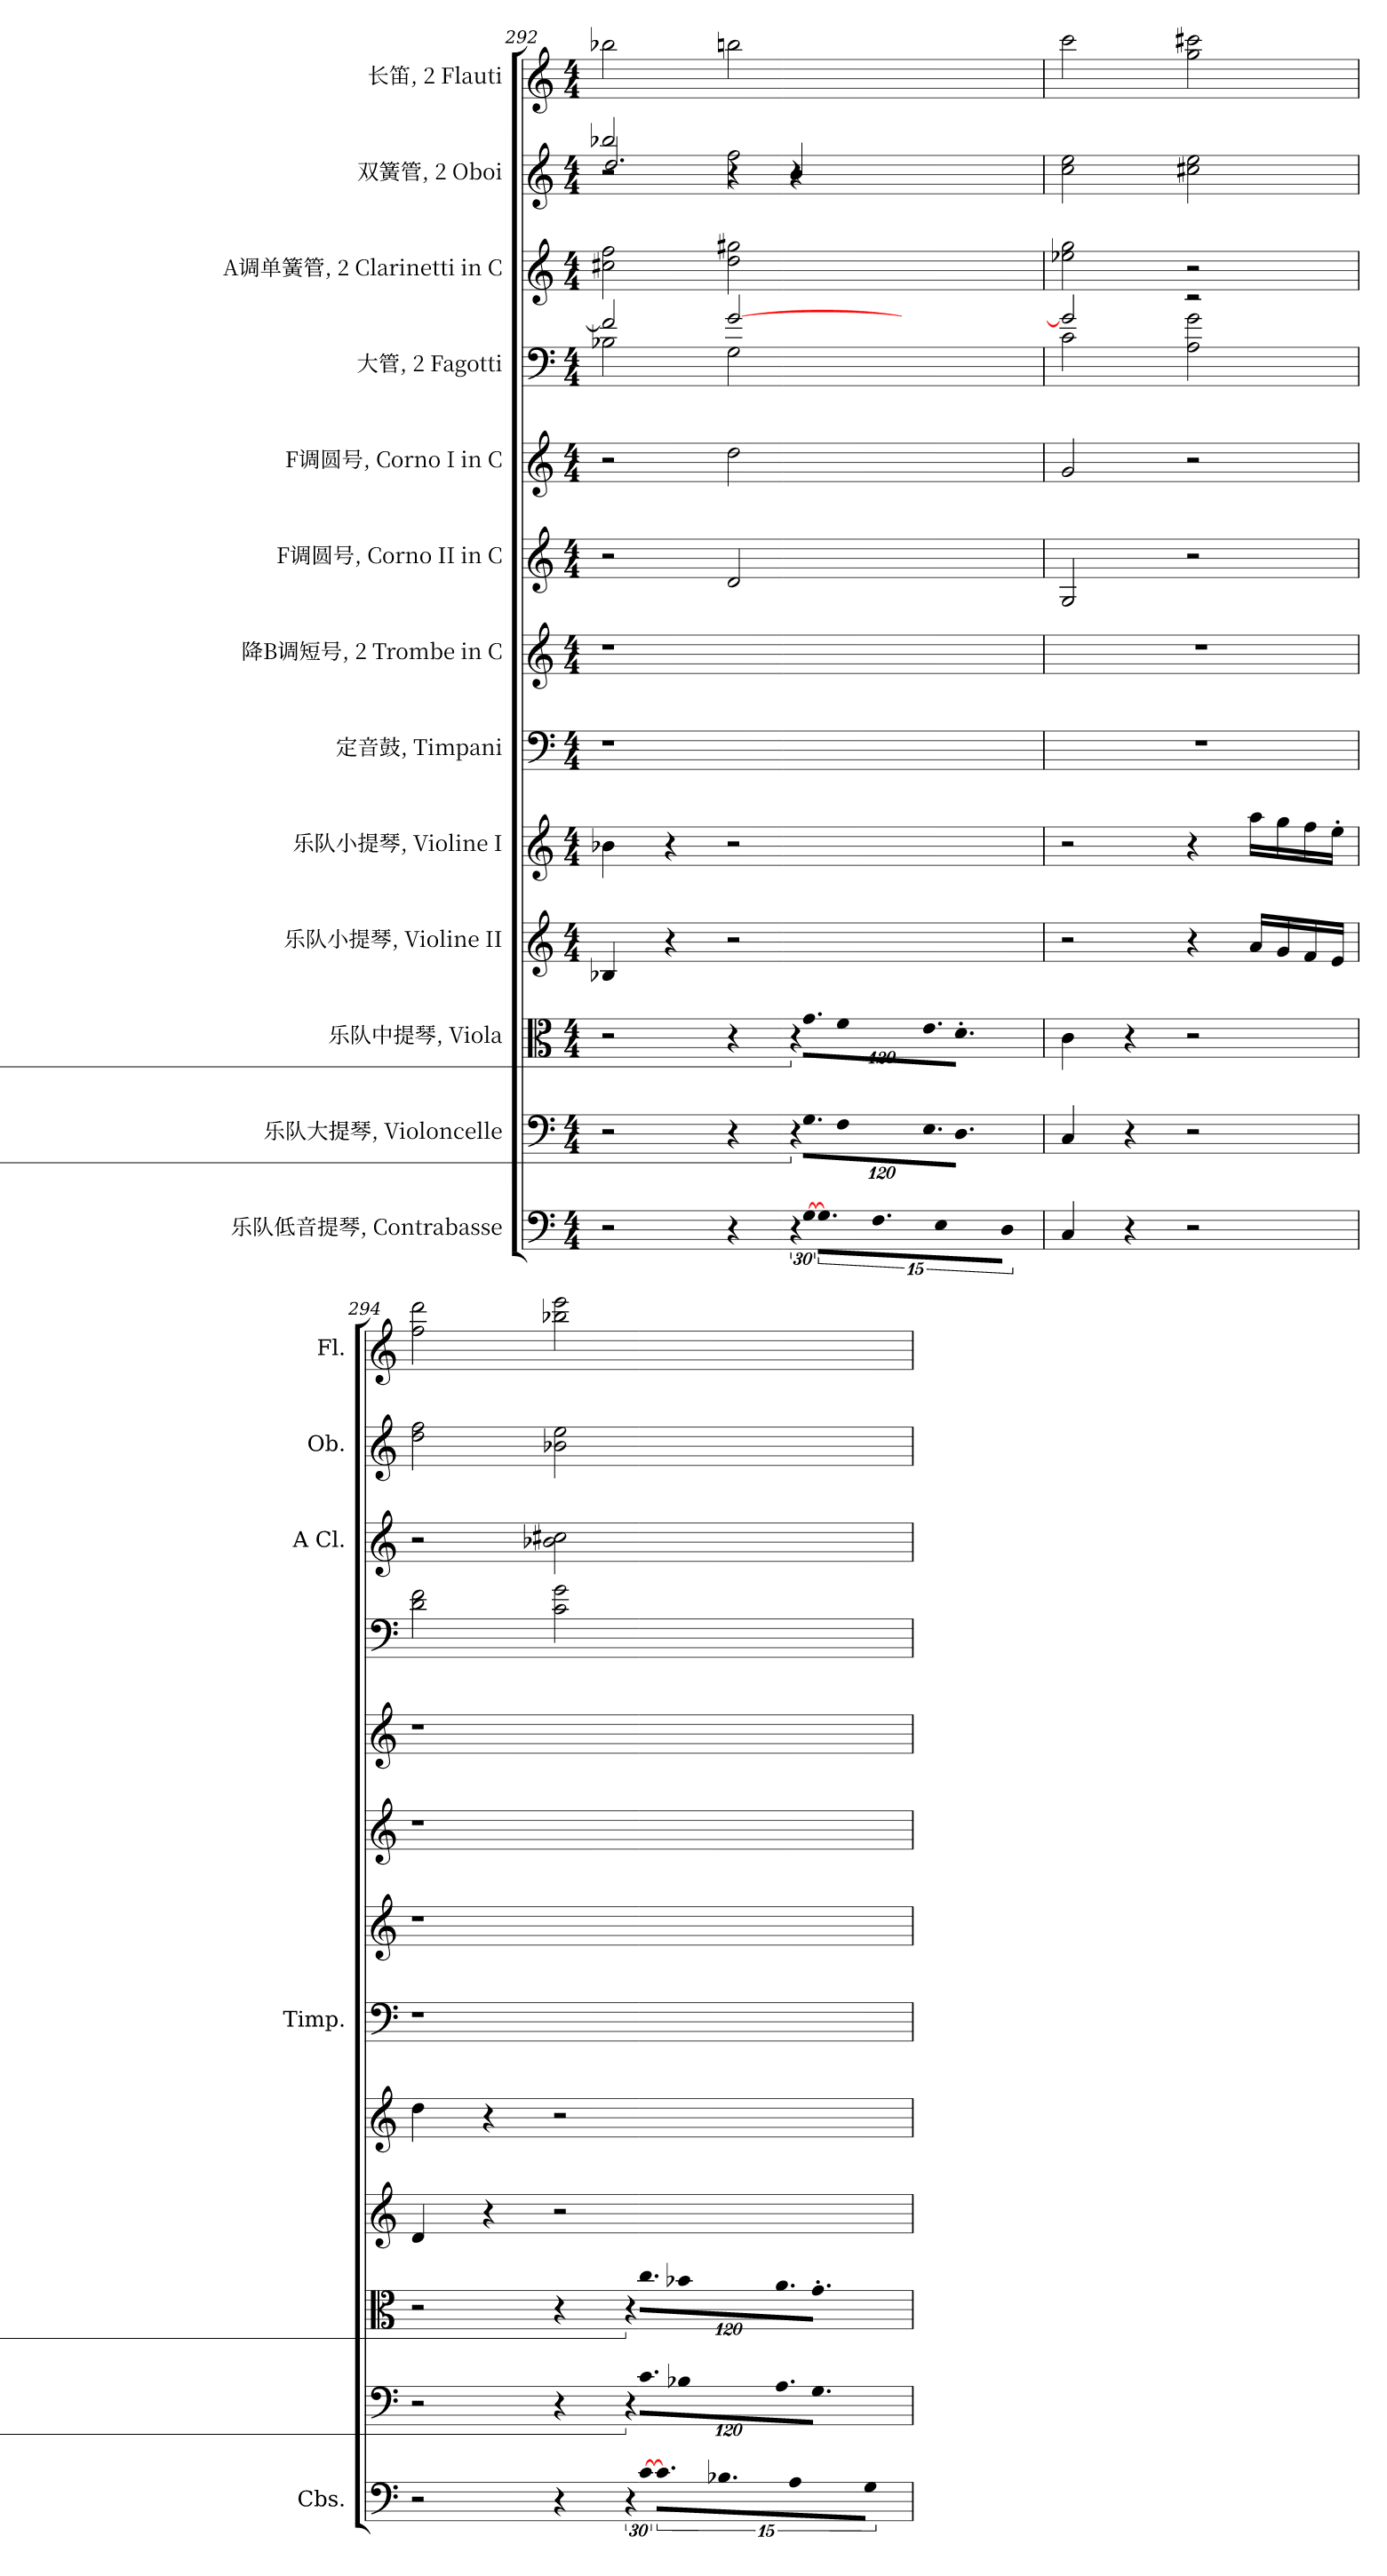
**kern	**kern	**kern	**kern	**kern	**kern	**kern	**kern	**kern	**kern	**kern	**kern	**kern
*part13	*part12	*part11	*part10	*part9	*part8	*part7	*part6	*part5	*part4	*part3	*part2	*part1
*staff13	*staff12	*staff11	*staff10	*staff9	*staff8	*staff7	*staff6	*staff5	*staff4	*staff3	*staff2	*staff1
*I"乐队低音提琴, Contrabasse	*I"乐队大提琴, Violoncelle	*I"乐队中提琴, Viola	*I"乐队小提琴, Violine II	*I"乐队小提琴, Violine I	*I"定音鼓, Timpani	*I"降B调短号, 2 Trombe in C	*I"F调圆号, Corno II in C	*I"F调圆号, Corno I in C	*I"大管, 2 Fagotti	*I"A调单簧管, 2 Clarinetti in C	*I"双簧管, 2 Oboi	*I"长笛, 2 Flauti
*I'Cbs.	*	*	*	*	*I'Timp.	*	*	*	*	*I'A Cl.	*I'Ob.	*I'Fl.
*clefF4	*clefF4	*clefC3	*clefG2	*clefG2	*clefF4	*clefG2	*clefG2	*clefG2	*clefF4	*clefG2	*clefG2	*clefG2
*ITrd7c12	*	*	*	*	*	*ITrd1c2	*ITrd4c7	*ITrd4c7	*	*ITrd2c3	*	*
*k[]	*k[]	*k[]	*k[]	*k[]	*k[]	*k[b-e-]	*k[b-]	*k[b-]	*k[]	*k[f#c#g#]	*k[]	*k[]
*M4/4	*M4/4	*M4/4	*M4/4	*M4/4	*M4/4	*M4/4	*M4/4	*M4/4	*M4/4	*M4/4	*M4/4	*M4/4
*MM198	*MM198	*MM198	*MM198	*MM198	*MM198	*MM198	*MM198	*MM198	*MM198	*MM198	*MM198	*MM198
=292	=292	=292	=292	=292	=292	=292	=292	=292	=292	=292	=292	=292
*	*	*	*	*	*	*	*	*	*^	*	*^	*
*	*	*	*	*	*	*	*	*	*	*	*	*	*^	*
2r	2r	2r	4B-X/	4b-X\	1r	1r	2r	2r	2f/]	2B-X\	2a#X\ 2dd\	2bb-X/	2r	2.dd/	2bb-X\
.	.	.	4r	4r	.	.	.	.	.	.	.	.	.	.	.
*	*	*	*	*	*	*	*	*	*	*	*	*	*	*	*MM213
4r	4r	4r	2r	2r	.	.	2G/	2g\	[2g/	2G\	2b\ 2ee#X\	4r	2ff\	.	2bbn\
!LO:N:vis=64	!LO:N:vis=64	!LO:N:vis=64	!	!	!	!	!	!	!	!	!	!	!	!	!
960%17r	960%17r	960%17r	.	.	.	.	.	.	.	.	.	4b/	.	4r	.
!LO:N:vis=256%9	!LO:N:vis=32.	!LO:N:vis=32.	!	!	!	!	!	!	!	!	!	!	!	!	!
[960%17GG\	1920%103G\KLL	1920%103g\KLL	.	.	.	.	.	.	.	.	.	.	.	.	.
1920ryy	.	.	.	.	.	.	.	.	.	.	.	.	.	.	.
!LO:N:vis=32.	!	!	!	!	!	!	!	!	!	!	!	!	!	!	!
1920%103GG\LLL]	.	.	.	.	.	.	.	.	.	.	.	.	.	.	.
!	!LO:N:vis=16	!LO:N:vis=16	!	!	!	!	!	!	!	!	!	!	!	!	!
.	1920%137F\	1920%137f\	.	.	.	.	.	.	.	.	.	.	.	.	.
!LO:N:vis=32.	!	!	!	!	!	!	!	!	!	!	!	!	!	!	!
1920%103FF\J	.	.	.	.	.	.	.	.	.	.	.	.	.	.	.
!	!LO:N:vis=32.	!LO:N:vis=32.	!	!	!	!	!	!	!	!	!	!	!	!	!
.	1920%103E\L	1920%103e\L	.	.	.	.	.	.	.	.	.	.	.	.	.
!LO:N:vis=16	!	!	!	!	!	!	!	!	!	!	!	!	!	!	!
1920%137EE\	.	.	.	.	.	.	.	.	.	.	.	.	.	.	.
!	!LO:N:vis=32.	!LO:N:vis=32.	!	!	!	!	!	!	!	!	!	!	!	!	!
.	1920%103D\JJJ	1920%103d'\JJJ	.	.	.	.	.	.	.	.	.	.	.	.	.
!LO:N:vis=32	!	!	!	!	!	!	!	!	!	!	!	!	!	!	!
640%23DD\JJk	.	.	.	.	.	.	.	.	.	.	.	.	.	.	.
.	1920ryy	1920ryy	1920ryy	1920ryy	1920ryy	1920ryy	1920ryy	1920ryy	1920ryy	1920ryy	1920ryy	1920ryy	1920ryy	1920ryy	1920ryy
*	*	*	*	*	*	*	*	*	*	*	*	*v	*v	*v	*
=293	=293	=293	=293	=293	=293	=293	=293	=293	=293	=293	=293	=293	=293
*	*	*	*	*	*	*	*	*	*	*	*	*	*MM198
4CC/	4C/	4c\	2r	2r	1r	1r	2C/	2c/	2g/]	2c\	2ccn\ 2ee\	2cc\ 2ee\	2ccc\
4r	4r	4r	.	.	.	.	.	.	.	.	.	.	.
*	*	*	*	*	*	*	*	*	*	*	*	*	*MM213
2r	2r	2r	4r	4r	.	.	2r	2r	2r	2A\ 2g\	2r	2cc#X\ 2ee\	2gg\ 2ccc#X\
.	.	.	16a/LL	16aa\LL	.	.	.	.	.	.	.	.	.
.	.	.	16g/	16gg\	.	.	.	.	.	.	.	.	.
.	.	.	16f/	16ff\	.	.	.	.	.	.	.	.	.
.	.	.	16e/JJ	16ee'\JJ	.	.	.	.	.	.	.	.	.
*	*	*	*	*	*	*	*	*	*v	*v	*	*	*
=294	=294	=294	=294	=294	=294	=294	=294	=294	=294	=294	=294	=294
*	*	*	*	*	*	*	*	*	*	*	*	*MM198
2r	2r	2r	4d/	4dd\	1r	1r	1r	1r	2d\ 2f\	2r	2dd\ 2ff\	2ff\ 2ddd\
.	.	.	4r	4r	.	.	.	.	.	.	.	.
*	*	*	*	*	*	*	*	*	*	*	*	*MM213
4r	4r	4r	2r	2r	.	.	.	.	2c\ 2g\	2gn\ 2a#X\	2b-X\ 2ee\	2bb-X\ 2eee\
!LO:N:vis=64	!LO:N:vis=64	!LO:N:vis=64	!	!	!	!	!	!	!	!	!	!
960%17r	960%17r	960%17r	.	.	.	.	.	.	.	.	.	.
!LO:N:vis=256%9	!LO:N:vis=32.	!LO:N:vis=32.	!	!	!	!	!	!	!	!	!	!
[960%17C\	1920%103c\KLL	1920%103cc\KLL	.	.	.	.	.	.	.	.	.	.
1920ryy	.	.	.	.	.	.	.	.	.	.	.	.
!LO:N:vis=32.	!	!	!	!	!	!	!	!	!	!	!	!
1920%103C\LLL]	.	.	.	.	.	.	.	.	.	.	.	.
!	!LO:N:vis=16	!LO:N:vis=16	!	!	!	!	!	!	!	!	!	!
.	1920%137B-X\	1920%137b-X\	.	.	.	.	.	.	.	.	.	.
!LO:N:vis=32.	!	!	!	!	!	!	!	!	!	!	!	!
1920%103BB-X\J	.	.	.	.	.	.	.	.	.	.	.	.
!	!LO:N:vis=32.	!LO:N:vis=32.	!	!	!	!	!	!	!	!	!	!
.	1920%103A\L	1920%103a\L	.	.	.	.	.	.	.	.	.	.
!LO:N:vis=16	!	!	!	!	!	!	!	!	!	!	!	!
1920%137AA\	.	.	.	.	.	.	.	.	.	.	.	.
!	!LO:N:vis=32.	!LO:N:vis=32.	!	!	!	!	!	!	!	!	!	!
.	1920%103G\JJJ	1920%103g'\JJJ	.	.	.	.	.	.	.	.	.	.
!LO:N:vis=32	!	!	!	!	!	!	!	!	!	!	!	!
640%23GG\JJk	.	.	.	.	.	.	.	.	.	.	.	.
.	1920ryy	1920ryy	1920ryy	1920ryy	1920ryy	1920ryy	1920ryy	1920ryy	1920ryy	1920ryy	1920ryy	1920ryy
=	=	=	=	=	=	=	=	=	=	=	=	=
*-	*-	*-	*-	*-	*-	*-	*-	*-	*-	*-	*-	*-
